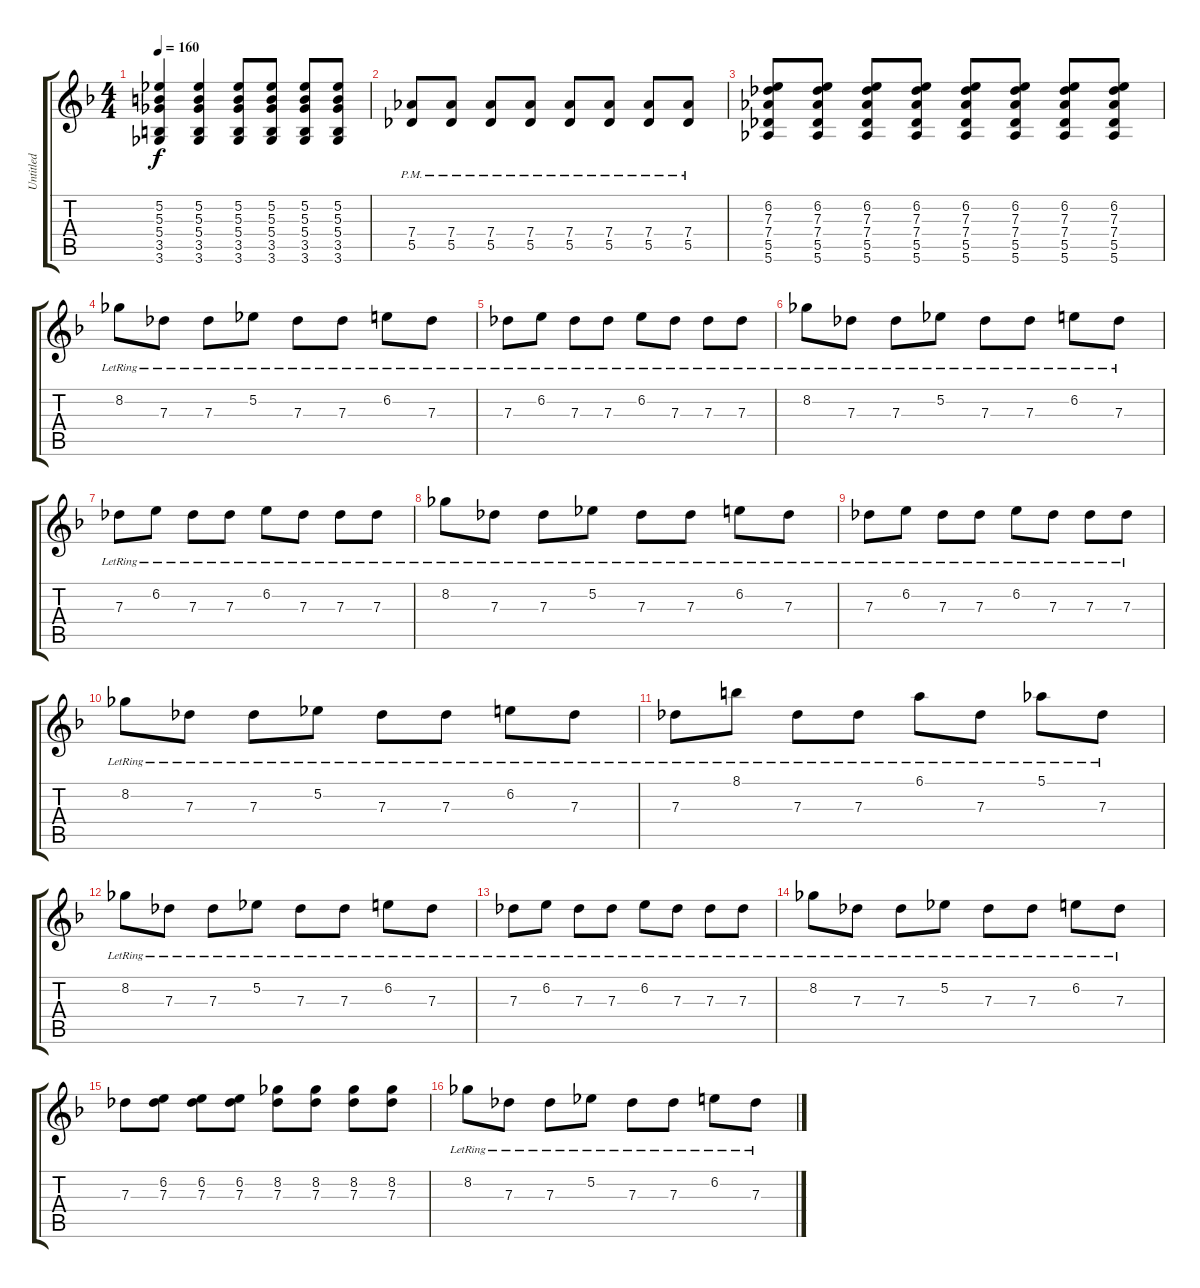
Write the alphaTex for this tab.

\track ("Untitled" "Untitled") {instrument distortionguitar}
\staff {score tabs}
\tuning (Eb4 Bb3 Gb3 Db3 Ab2 Eb2) {hide}
\ts (4 4)
\tempo 160
\clef g2
\ks f
(5.2 5.3 5.4 3.5 3.6).4{dy f} (5.2 5.3 5.4 3.5 3.6).4 (5.2 5.3 5.4 3.5 3.6).8 (5.2 5.3 5.4 3.5 3.6).8 (5.2 5.3 5.4 3.5 3.6).8 (5.2 5.3 5.4 3.5 3.6).8 |
(7.4{pm} 5.5{pm}).8 (7.4{pm} 5.5{pm}).8 (7.4{pm} 5.5{pm}).8 (7.4{pm} 5.5{pm}).8 (7.4{pm} 5.5{pm}).8 (7.4{pm} 5.5{pm}).8 (7.4{pm} 5.5{pm}).8 (7.4{pm} 5.5{pm}).8 |
(6.2 7.3 7.4 5.5 5.6).8 (6.2 7.3 7.4 5.5 5.6).8 (6.2 7.3 7.4 5.5 5.6).8 (6.2 7.3 7.4 5.5 5.6).8 (6.2 7.3 7.4 5.5 5.6).8 (6.2 7.3 7.4 5.5 5.6).8 (6.2 7.3 7.4 5.5 5.6).8 (6.2 7.3 7.4 5.5 5.6).8 |
8.2{lr}.8 7.3{lr}.8 7.3{lr}.8 5.2{lr}.8 7.3{lr}.8 7.3{lr}.8 6.2{lr}.8 7.3{lr}.8 |
7.3{lr}.8 6.2{lr}.8 7.3{lr}.8 7.3{lr}.8 6.2{lr}.8 7.3{lr}.8 7.3{lr}.8 7.3{lr}.8 |
8.2{lr}.8 7.3{lr}.8 7.3{lr}.8 5.2{lr}.8 7.3{lr}.8 7.3{lr}.8 6.2{lr}.8 7.3{lr}.8 |
7.3{lr}.8 6.2{lr}.8 7.3{lr}.8 7.3{lr}.8 6.2{lr}.8 7.3{lr}.8 7.3{lr}.8 7.3{lr}.8 |
8.2{lr}.8 7.3{lr}.8 7.3{lr}.8 5.2{lr}.8 7.3{lr}.8 7.3{lr}.8 6.2{lr}.8 7.3{lr}.8 |
7.3{lr}.8 6.2{lr}.8 7.3{lr}.8 7.3{lr}.8 6.2{lr}.8 7.3{lr}.8 7.3{lr}.8 7.3{lr}.8 |
8.2{lr}.8 7.3{lr}.8 7.3{lr}.8 5.2{lr}.8 7.3{lr}.8 7.3{lr}.8 6.2{lr}.8 7.3{lr}.8 |
7.3{lr}.8 8.1{lr}.8 7.3{lr}.8 7.3{lr}.8 6.1{lr}.8 7.3{lr}.8 5.1{lr}.8 7.3{lr}.8 |
8.2{lr}.8 7.3{lr}.8 7.3{lr}.8 5.2{lr}.8 7.3{lr}.8 7.3{lr}.8 6.2{lr}.8 7.3{lr}.8 |
7.3{lr}.8 6.2{lr}.8 7.3{lr}.8 7.3{lr}.8 6.2{lr}.8 7.3{lr}.8 7.3{lr}.8 7.3{lr}.8 |
8.2{lr}.8 7.3{lr}.8 7.3{lr}.8 5.2{lr}.8 7.3{lr}.8 7.3{lr}.8 6.2{lr}.8 7.3{lr}.8 |
7.3.8 (6.2 7.3).8 (6.2 7.3).8 (6.2 7.3).8 (8.2 7.3).8 (8.2 7.3).8 (8.2 7.3).8 (8.2 7.3).8 |
8.2{lr}.8 7.3{lr}.8 7.3{lr}.8 5.2{lr}.8 7.3{lr}.8 7.3{lr}.8 6.2{lr}.8 7.3{lr}.8
